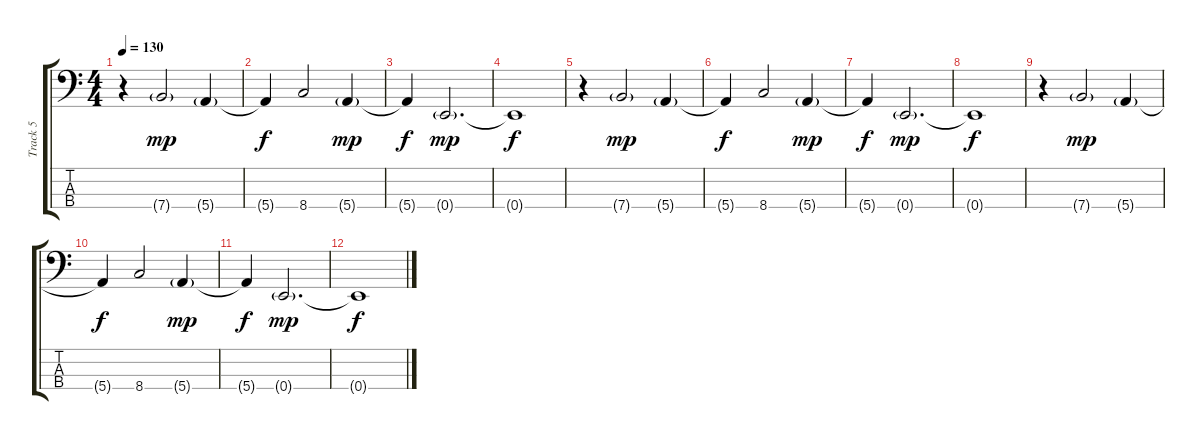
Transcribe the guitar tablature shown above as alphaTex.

\track ("Track 5" "Track 5") {instrument electricguitarclean}
\staff {score tabs}
\tuning (G2 D2 A1 E1) {hide}
\ts (4 4)
\tempo 130
\clef f4
\ks c
r.4{dy f} 7.4{g}.2{dy mp} 5.4{g}.4 |
5.4{t}.4{dy f} 8.4.2 5.4{g}.4{dy mp} |
5.4{t}.4{dy f} 0.4{g}.2{d dy mp} |
0.4{t}.1{dy f} |
r.4 7.4{g}.2{dy mp} 5.4{g}.4 |
5.4{t}.4{dy f} 8.4.2 5.4{g}.4{dy mp} |
5.4{t}.4{dy f} 0.4{g}.2{d dy mp} |
0.4{t}.1{dy f} |
r.4 7.4{g}.2{dy mp} 5.4{g}.4 |
5.4{t}.4{dy f} 8.4.2 5.4{g}.4{dy mp} |
5.4{t}.4{dy f} 0.4{g}.2{d dy mp} |
0.4{t}.1{dy f}
